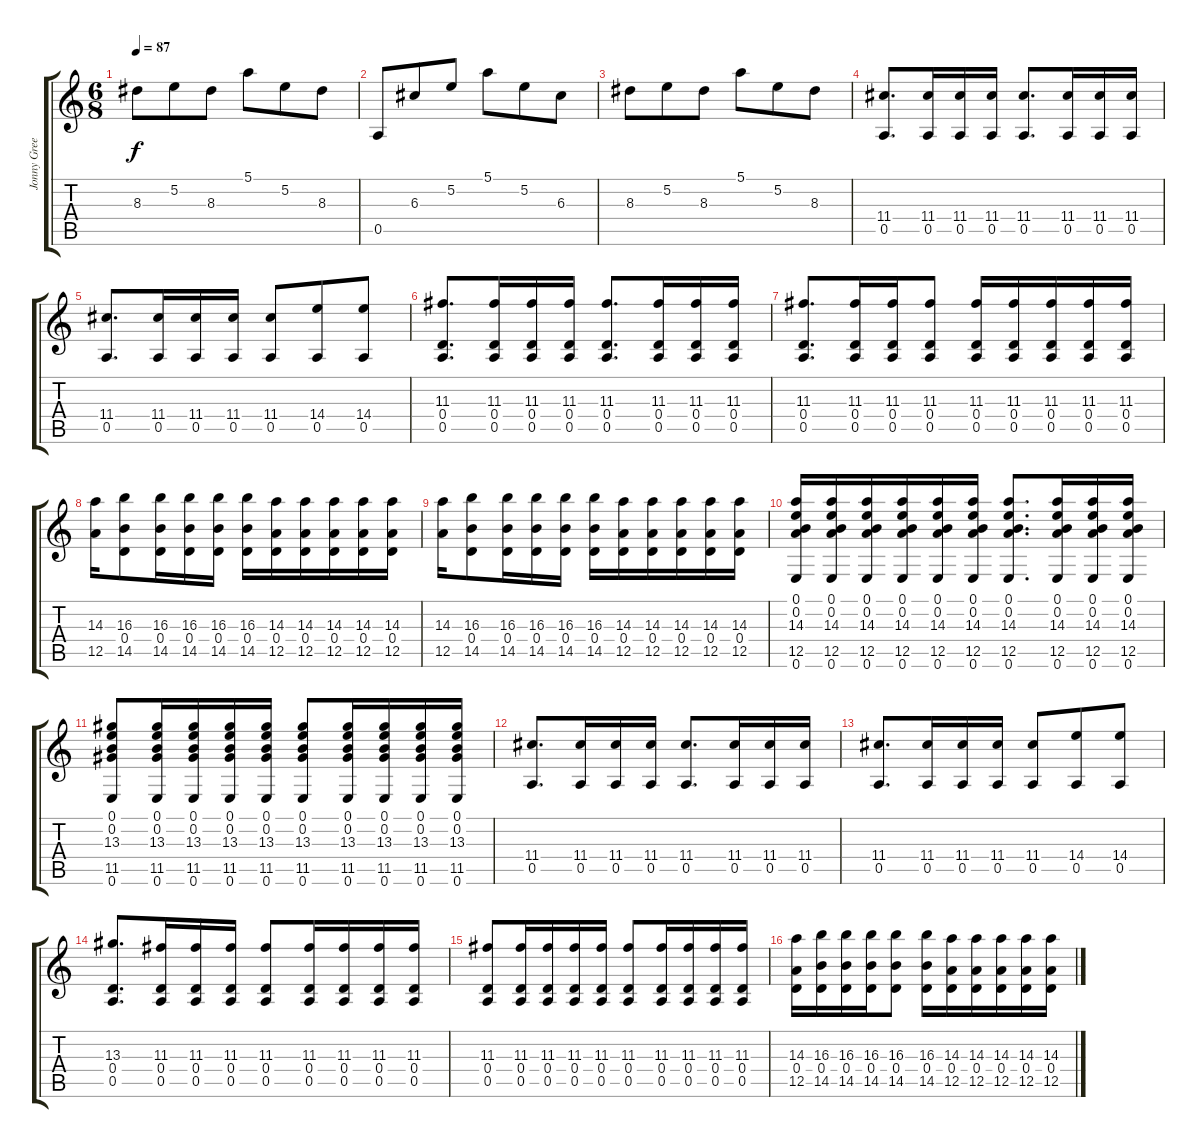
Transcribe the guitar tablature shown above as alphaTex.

\track ("Jonny Greenwood (Ovd Gtr)" "Jonny Gree") {instrument overdrivenguitar}
\staff {score tabs}
\tuning (E4 B3 G3 D3 A2 E2) {hide}
\ts (6 8)
\tempo 87
\clef g2
\ks c
8.3.8{dy f} 5.2.8 8.3.8 5.1.8 5.2.8 8.3.8 |
0.5.8 6.3.8 5.2.8 5.1.8 5.2.8 6.3.8 |
8.3.8 5.2.8 8.3.8 5.1.8 5.2.8 8.3.8 |
(11.4 0.5).8{d} (11.4 0.5).16 (11.4 0.5).16 (11.4 0.5).16 (11.4 0.5).8{d} (11.4 0.5).16 (11.4 0.5).16 (11.4 0.5).16 |
(11.4 0.5).8{d} (11.4 0.5).16 (11.4 0.5).16 (11.4 0.5).16 (11.4 0.5).8 (14.4 0.5).8 (14.4 0.5).8 |
(11.3 0.4 0.5).8{d} (11.3 0.4 0.5).16 (11.3 0.4 0.5).16 (11.3 0.4 0.5).16 (11.3 0.4 0.5).8{d} (11.3 0.4 0.5).16 (11.3 0.4 0.5).16 (11.3 0.4 0.5).16 |
(11.3 0.4 0.5).8{d} (11.3 0.4 0.5).16 (11.3 0.4 0.5).16 (11.3 0.4 0.5).8 (11.3 0.4 0.5).16 (11.3 0.4 0.5).16 (11.3 0.4 0.5).16 (11.3 0.4 0.5).16 (11.3 0.4 0.5).16 |
(14.3 12.5).16 (16.3 0.4 14.5).8 (16.3 0.4 14.5).16 (16.3 0.4 14.5).16 (16.3 0.4 14.5).16 (16.3 0.4 14.5).16 (14.3 0.4 12.5).16 (14.3 0.4 12.5).16 (14.3 0.4 12.5).16 (14.3 0.4 12.5).16 (14.3 0.4 12.5).16 |
(14.3 12.5).16 (16.3 0.4 14.5).8 (16.3 0.4 14.5).16 (16.3 0.4 14.5).16 (16.3 0.4 14.5).16 (16.3 0.4 14.5).16 (14.3 0.4 12.5).16 (14.3 0.4 12.5).16 (14.3 0.4 12.5).16 (14.3 0.4 12.5).16 (14.3 0.4 12.5).16 |
(0.1 0.2 14.3 12.5 0.6).16 (0.1 0.2 14.3 12.5 0.6).16 (0.1 0.2 14.3 12.5 0.6).16 (0.1 0.2 14.3 12.5 0.6).16 (0.1 0.2 14.3 12.5 0.6).16 (0.1 0.2 14.3 12.5 0.6).16 (0.1 0.2 14.3 12.5 0.6).8{d} (0.1 0.2 14.3 12.5 0.6).16 (0.1 0.2 14.3 12.5 0.6).16 (0.1 0.2 14.3 12.5 0.6).16 |
(0.1 0.2 13.3 11.5 0.6).8 (0.1 0.2 13.3 11.5 0.6).16 (0.1 0.2 13.3 11.5 0.6).16 (0.1 0.2 13.3 11.5 0.6).16 (0.1 0.2 13.3 11.5 0.6).16 (0.1 0.2 13.3 11.5 0.6).8 (0.1 0.2 13.3 11.5 0.6).16 (0.1 0.2 13.3 11.5 0.6).16 (0.1 0.2 13.3 11.5 0.6).16 (0.1 0.2 13.3 11.5 0.6).16 |
(11.4 0.5).8{d} (11.4 0.5).16 (11.4 0.5).16 (11.4 0.5).16 (11.4 0.5).8{d} (11.4 0.5).16 (11.4 0.5).16 (11.4 0.5).16 |
(11.4 0.5).8{d} (11.4 0.5).16 (11.4 0.5).16 (11.4 0.5).16 (11.4 0.5).8 (14.4 0.5).8 (14.4 0.5).8 |
(13.3 0.4 0.5).8{d} (11.3 0.4 0.5).16 (11.3 0.4 0.5).16 (11.3 0.4 0.5).16 (11.3 0.4 0.5).8 (11.3 0.4 0.5).16 (11.3 0.4 0.5).16 (11.3 0.4 0.5).16 (11.3 0.4 0.5).16 |
(11.3 0.4 0.5).8 (11.3 0.4 0.5).16 (11.3 0.4 0.5).16 (11.3 0.4 0.5).16 (11.3 0.4 0.5).16 (11.3 0.4 0.5).8 (11.3 0.4 0.5).16 (11.3 0.4 0.5).16 (11.3 0.4 0.5).16 (11.3 0.4 0.5).16 |
(14.3 0.4 12.5).16 (16.3 0.4 14.5).16 (16.3 0.4 14.5).16 (16.3 0.4 14.5).16 (16.3 0.4 14.5).8 (16.3 0.4 14.5).16 (14.3 0.4 12.5).16 (14.3 0.4 12.5).16 (14.3 0.4 12.5).16 (14.3 0.4 12.5).16 (14.3 0.4 12.5).16
